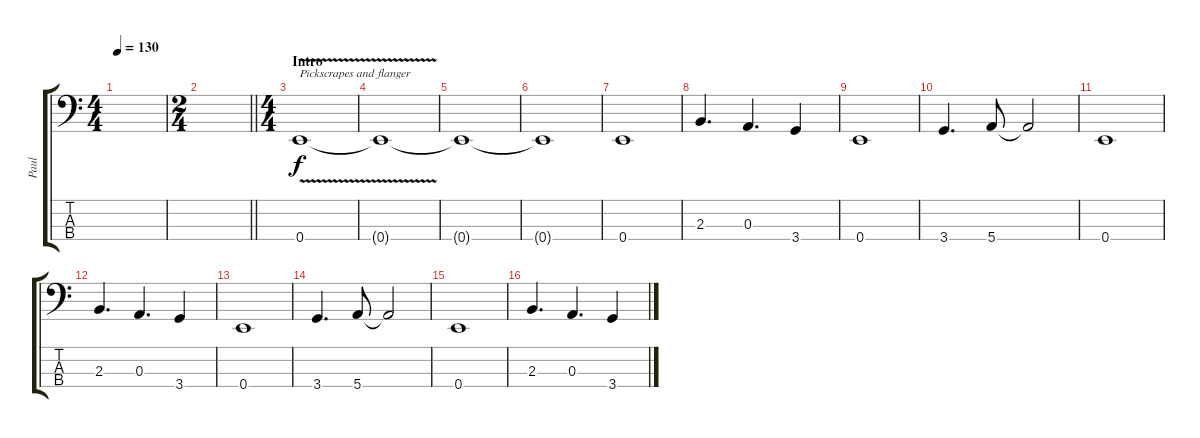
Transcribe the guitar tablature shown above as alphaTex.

\track ("Paul" "Paul") {instrument electricbasspick}
\staff {score tabs}
\tuning (G2 D2 A1 E1) {hide}
\ts (4 4)
\tempo 130
\clef f4
\ks c
|
\ts (2 4)
\barLineRight lightlight
|
\ts (4 4)
\section ("" "Intro")
0.4{v}.1{txt "Pickscrapes and flanger"} |
0.4{t}.1 |
0.4{t}.1 |
0.4{t}.1 |
0.4.1 |
2.3.4{d} 0.3.4{d} 3.4.4 |
0.4.1 |
3.4.4{d} 5.4.8 5.4{t}.2 |
0.4.1 |
2.3.4{d} 0.3.4{d} 3.4.4 |
0.4.1 |
3.4.4{d} 5.4.8 5.4{t}.2 |
0.4.1 |
2.3.4{d} 0.3.4{d} 3.4.4
